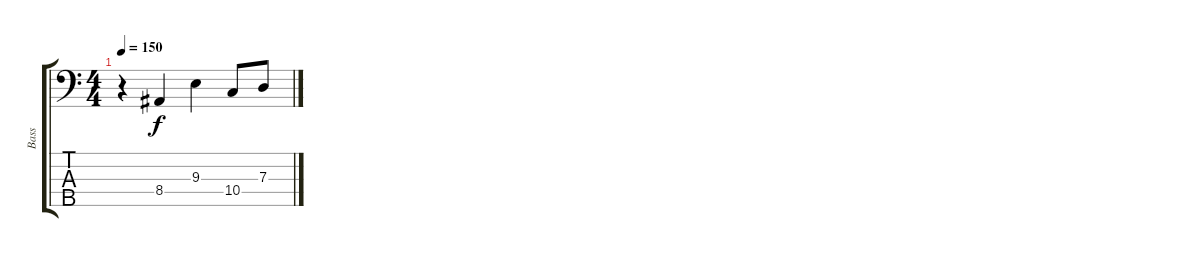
\track ("Bass" "Bass") {instrument electricbassfinger}
\staff {score tabs}
\tuning (F2 C2 G1 D1 A0) {hide}
\ts (4 4)
\tempo 150
\clef f4
\ks c
r.4{dy f} 8.4.4 9.3.4 10.4.8 7.3.8
